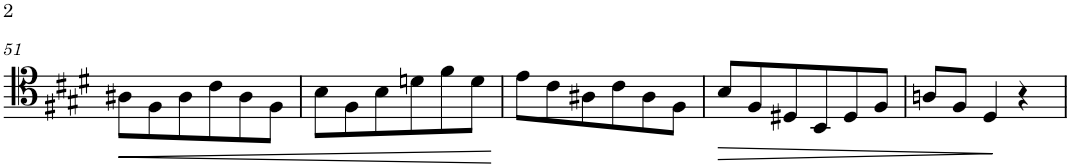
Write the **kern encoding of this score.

**kern	**dynam
*part1	*part1
*staff1	*staff1
*I"Trombone	*
*I'Tbn.	*
!!LO:PB:g=z
*clefC4	*
*k[f#c#g#d#]	*
*M3/4	*
=51	=51
!	!LO:HP:b
8A#X\L	<
8F#\	.
8A#\	.
8c#\	.
8A#\	.
8F#\J	.
=52	=52
8B\L	.
8F#\	.
8B\	.
8dn\	.
8f#\	.
8d\J	.
.	[
=53	=53
8e\L	.
8c#\	.
8A#X\	.
8c#\	.
8A#\	.
8F#\J	.
=54	=54
!	!LO:HP:b
8B/L	>
8F#/	.
8D#X/	.
8BB/	.
8D#/	.
8F#/J	.
=55	=55
8An/L	.
8F#/J	.
4D#/	.
4r	]
=	=
*-	*-
